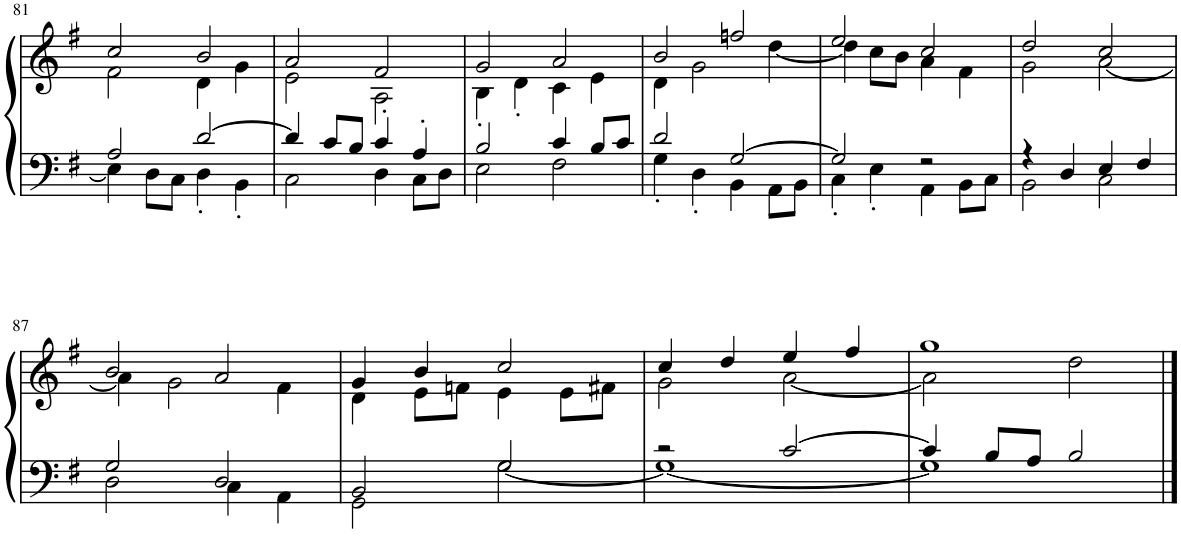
**kern	**kern
*part1	*part1
*staff2	*staff1
*I"Harpsichord	*
*I'Hch.	*
!!LO:PB:g=z
*clefF4	*clefG2
*k[f#]	*k[f#]
*M4/4	*M4/4
=81	=81
*^	*^
2A/	4E\]	2cc/	2f#\
.	8D\L	.	.
.	8C\J	.	.
[2d/	4D'\	2b/	4d\
.	4BB'\	.	4g\
=82	=82	=82	=82
4d/]	2C\	2a/	2e\
8c/L	.	.	.
8B/J	.	.	.
4c'/	4D\	2f#/	2A\
4A'/	8C\L	.	.
.	8D\J	.	.
=83	=83	=83	=83
2B/	2E\	2g/	4B'\
.	.	.	4d'\
4c/	2F#\	2a/	4c\
8B/L	.	.	4e\
8c/J	.	.	.
=84	=84	=84	=84
2d/	4G'\	2b/	4d\
.	4D'\	.	2g\
[2G/	4BB\	2ffn/	.
.	8AA\L	.	[4dd\
.	8BB\J	.	.
=85	=85	=85	=85
2G/]	4C'\	2ee/	4dd\]
.	4E'\	.	8cc\L
.	.	.	8b\J
2r	4AA\	2cc/	4a\
.	8BB\L	.	4f#\
.	8C\J	.	.
=86	=86	=86	=86
4r	2BB\	2dd/	2g\
4D/	.	.	.
4E/	2C\	2cc/	[2a\
4F#/	.	.	.
!!LO:LB:g=z	!!
=87	=87	=87	=87
2G/	2D\	2b/	4a\]
.	.	.	2g\
2D/	4C\	2a/	.
.	4AA\	.	4f#\
=88	=88	=88	=88
2BB/	2GG\	4g/	4d\
.	.	4b/	8e\L
.	.	.	8fn\J
2G/	[2G\	2cc/	4e\
.	.	.	8e\L
.	.	.	8f#X\J
=89	=89	=89	=89
2r	1G_	4cc/	2g\
.	.	4dd/	.
[2c/	.	4ee/	[2a\
.	.	4ff#/	.
=90	=90	=90	=90
4c/]	1G]	1gg	2a\]
8B/L	.	.	.
8A/J	.	.	.
2B/	.	.	2dd\
*v	*v	*	*
*	*v	*v
==	==
*-	*-
